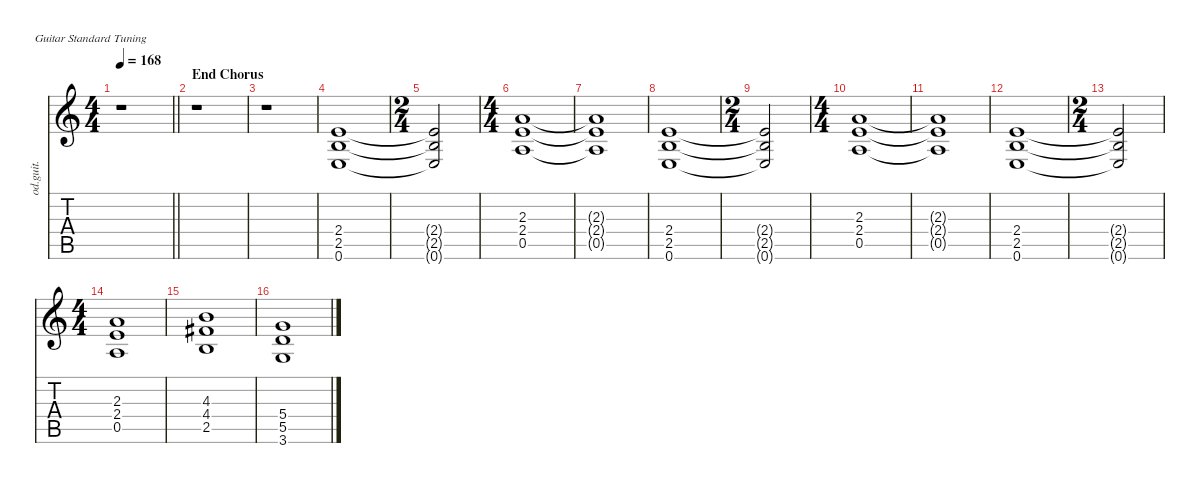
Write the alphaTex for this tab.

\defaultSystemsLayout 4
\hideDynamics
\bracketExtendMode nobrackets
\otherSystemsTrackNameOrientation horizontal
\track ("Guitar IV Overdrive/Dist" "od.guit.") {instrument overdrivenguitar}
\staff {score tabs}
\tuning (E4 B3 G3 D3 A2 E2)
\ts (4 4)
\tempo 168
\clef g2
\barLineRight lightlight
\ks c
r.1{dy f} |
\section ("" "End Chorus")
r.1 |
r.1 |
(2.4 2.5 0.6).1 |
\ts (2 4)
\beaming (8 2 2)
(2.4{t} 2.5{t} 0.6{t}).2 |
\ts (4 4)
\beaming (8 2 2 2 2)
(2.3 2.4 0.5).1 |
(2.3{t} 2.4{t} 0.5{t}).1 |
(2.4 2.5 0.6).1 |
\ts (2 4)
\beaming (8 2 2)
(2.4{t} 2.5{t} 0.6{t}).2 |
\ts (4 4)
\beaming (8 2 2 2 2)
(2.3 2.4 0.5).1 |
(2.3{t} 2.4{t} 0.5{t}).1 |
(2.4 2.5 0.6).1 |
\ts (2 4)
\beaming (8 2 2)
(2.4{t} 2.5{t} 0.6{t}).2 |
\ts (4 4)
\beaming (8 2 2 2 2)
(2.3 2.4 0.5).1 |
(4.3 4.4{acc #} 2.5).1 |
(5.4 5.5 3.6).1
